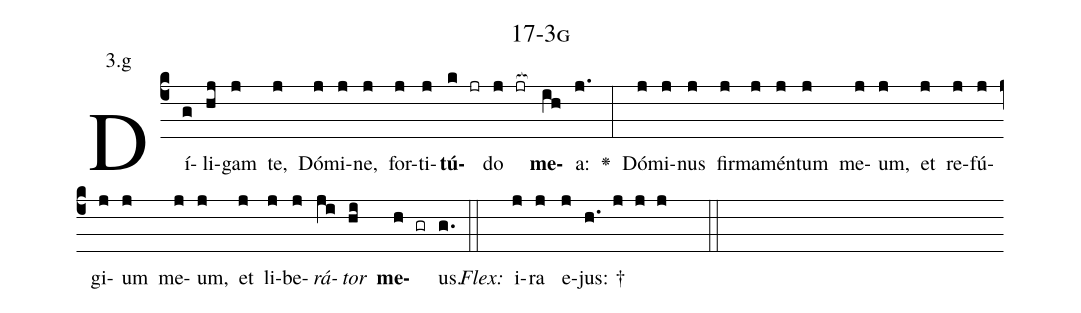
name: 17-3g;
annotation: 3.g;
%%
(c4)Dí(g)li(hj)gam(j) te,(j) Dó(j)mi(j)ne,(j) for(j)ti(j)<b>tú</b>(k jr)do(j jr[ocb:1{]) <b>me</b>(ih[ocb:0}])a:(j.) <v>\greheightstar</v>(:) Dó(j)mi(j)nus(j) fir(j)ma(j)mén(j)tum(j) me(j)um,(j) et(j) re(j)fú(j)gi(j)um(j) me(j)um,(j) et(j) li(j)be(j)<i>rá</i>(ji)<i>tor</i>(hi) <b>me</b>(h gr)us.(g.) (::)
<i>Flex:</i>()  i(j)ra(j) e(j)jus: †(h. j j j  ::)

%E(j) u(j) o(ji) u(hi) a(h) e.(g.) (::)
